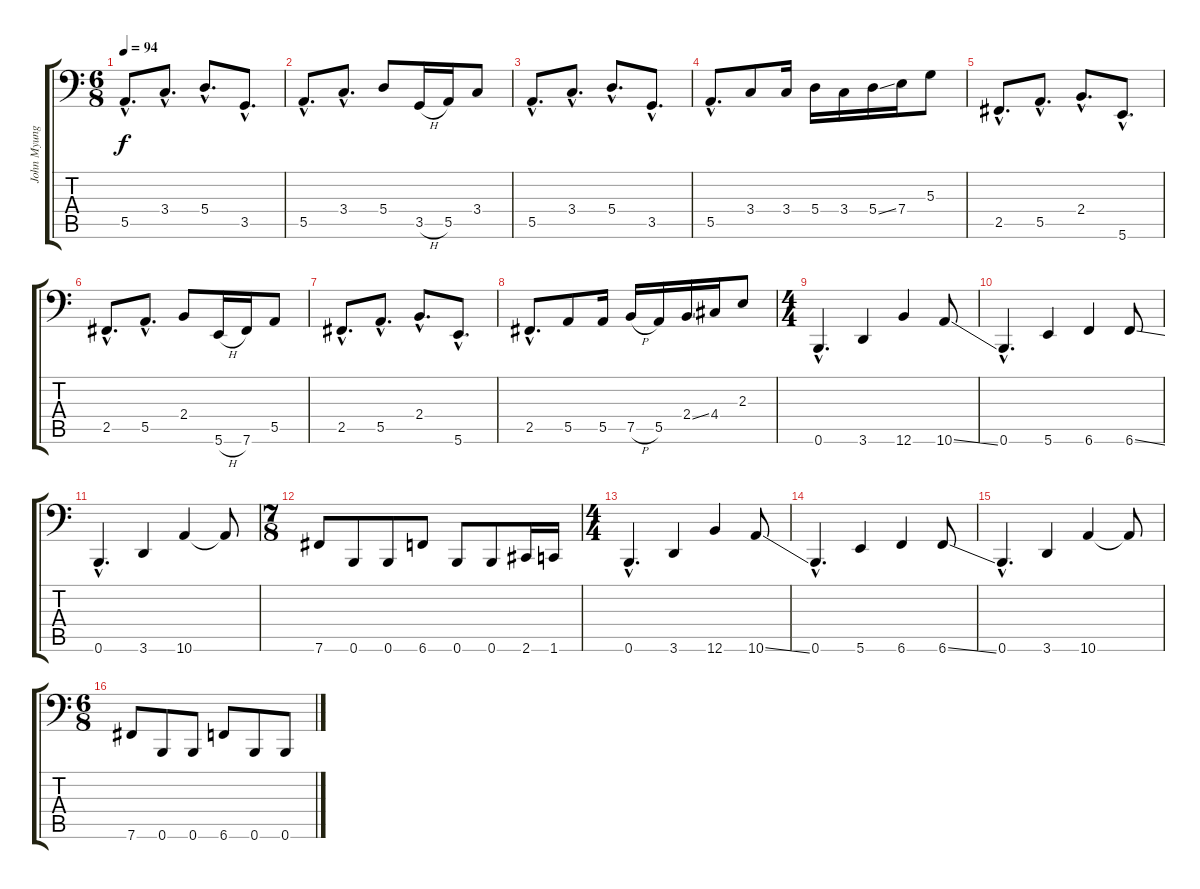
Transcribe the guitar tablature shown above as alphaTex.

\track ("John Myung - 6 Strings Bass" "John Myung") {instrument electricbassfinger}
\staff {score tabs}
\tuning (C3 G2 D2 A1 E1 B0) {hide}
\ts (6 8)
\tempo 94
\clef f4
\ks c
5.5{hac}.8{d dy f} 3.4{hac}.8{d} 5.4{hac}.8{d} 3.5{hac}.8{d} |
5.5{hac}.8{d} 3.4{hac}.8{d} 5.4.8 3.5{h}.16 5.5.16 3.4.8 |
5.5{hac}.8{d} 3.4{hac}.8{d} 5.4{hac}.8{d} 3.5{hac}.8{d} |
5.5{hac}.8{d} 3.4.8 3.4.16 5.4.16 3.4.16 5.4{ss}.16 7.4.16 5.3.8 |
2.5{hac}.8{d} 5.5{hac}.8{d} 2.4{hac}.8{d} 5.6{hac}.8{d} |
2.5{hac}.8{d} 5.5{hac}.8{d} 2.4.8 5.6{h}.16 7.6.16 5.5.8 |
2.5{hac}.8{d} 5.5{hac}.8{d} 2.4{hac}.8{d} 5.6{hac}.8{d} |
2.5{hac}.8{d} 5.5.8 5.5.16 7.5{h}.16 5.5.16 2.4{ss}.16 4.4.16 2.3.8 |
\ts (4 4)
0.6{hac}.4{d} 3.6.4 12.6.4 10.6{ss}.8 |
0.6{hac}.4{d} 5.6.4 6.6.4 6.6{ss}.8 |
0.6{hac}.4{d} 3.6.4 10.6.4 10.6{t}.8 |
\ts (7 8)
7.6.8 0.6.8 0.6.8 6.6.8 0.6.8 0.6.8 2.6.16 1.6.16 |
\ts (4 4)
0.6{hac}.4{d} 3.6.4 12.6.4 10.6{ss}.8 |
0.6{hac}.4{d} 5.6.4 6.6.4 6.6{ss}.8 |
0.6{hac}.4{d} 3.6.4 10.6.4 10.6{t}.8 |
\ts (6 8)
7.6.8 0.6.8 0.6.8 6.6.8 0.6.8 0.6.8
